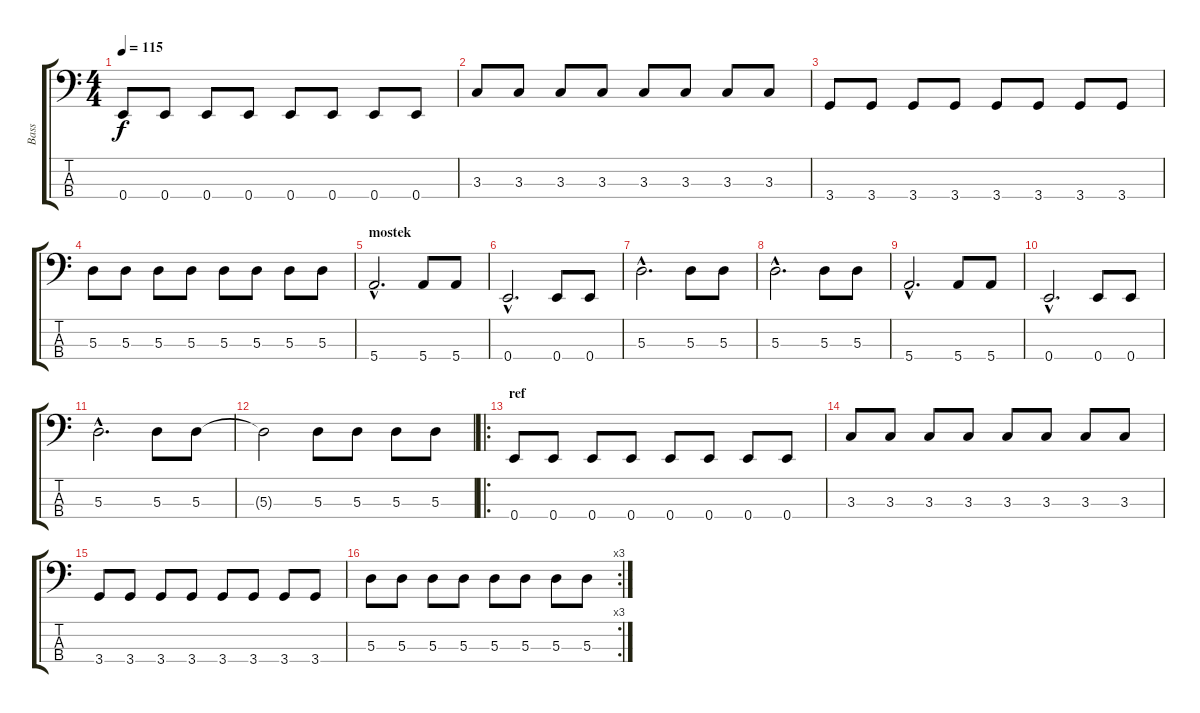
\track ("Bass" "Bass") {instrument electricbassfinger}
\staff {score tabs}
\tuning (G2 D2 A1 E1) {hide}
\ts (4 4)
\tempo 115
\clef f4
\ks c
0.4.8{dy f} 0.4.8 0.4.8 0.4.8 0.4.8 0.4.8 0.4.8 0.4.8 |
3.3.8 3.3.8 3.3.8 3.3.8 3.3.8 3.3.8 3.3.8 3.3.8 |
3.4.8 3.4.8 3.4.8 3.4.8 3.4.8 3.4.8 3.4.8 3.4.8 |
5.3.8 5.3.8 5.3.8 5.3.8 5.3.8 5.3.8 5.3.8 5.3.8 |
\section ("" "mostek")
5.4{hac}.2{d} 5.4.8 5.4.8 |
0.4{hac}.2{d} 0.4.8 0.4.8 |
5.3{hac}.2{d} 5.3.8 5.3.8 |
5.3{hac}.2{d} 5.3.8 5.3.8 |
5.4{hac}.2{d} 5.4.8 5.4.8 |
0.4{hac}.2{d} 0.4.8 0.4.8 |
5.3{hac}.2{d} 5.3.8 5.3.8 |
5.3{t}.2 5.3.8 5.3.8 5.3.8 5.3.8 |
\ro
\section ("" "ref")
0.4.8 0.4.8 0.4.8 0.4.8 0.4.8 0.4.8 0.4.8 0.4.8 |
3.3.8 3.3.8 3.3.8 3.3.8 3.3.8 3.3.8 3.3.8 3.3.8 |
3.4.8 3.4.8 3.4.8 3.4.8 3.4.8 3.4.8 3.4.8 3.4.8 |
\rc 3
5.3.8 5.3.8 5.3.8 5.3.8 5.3.8 5.3.8 5.3.8 5.3.8
